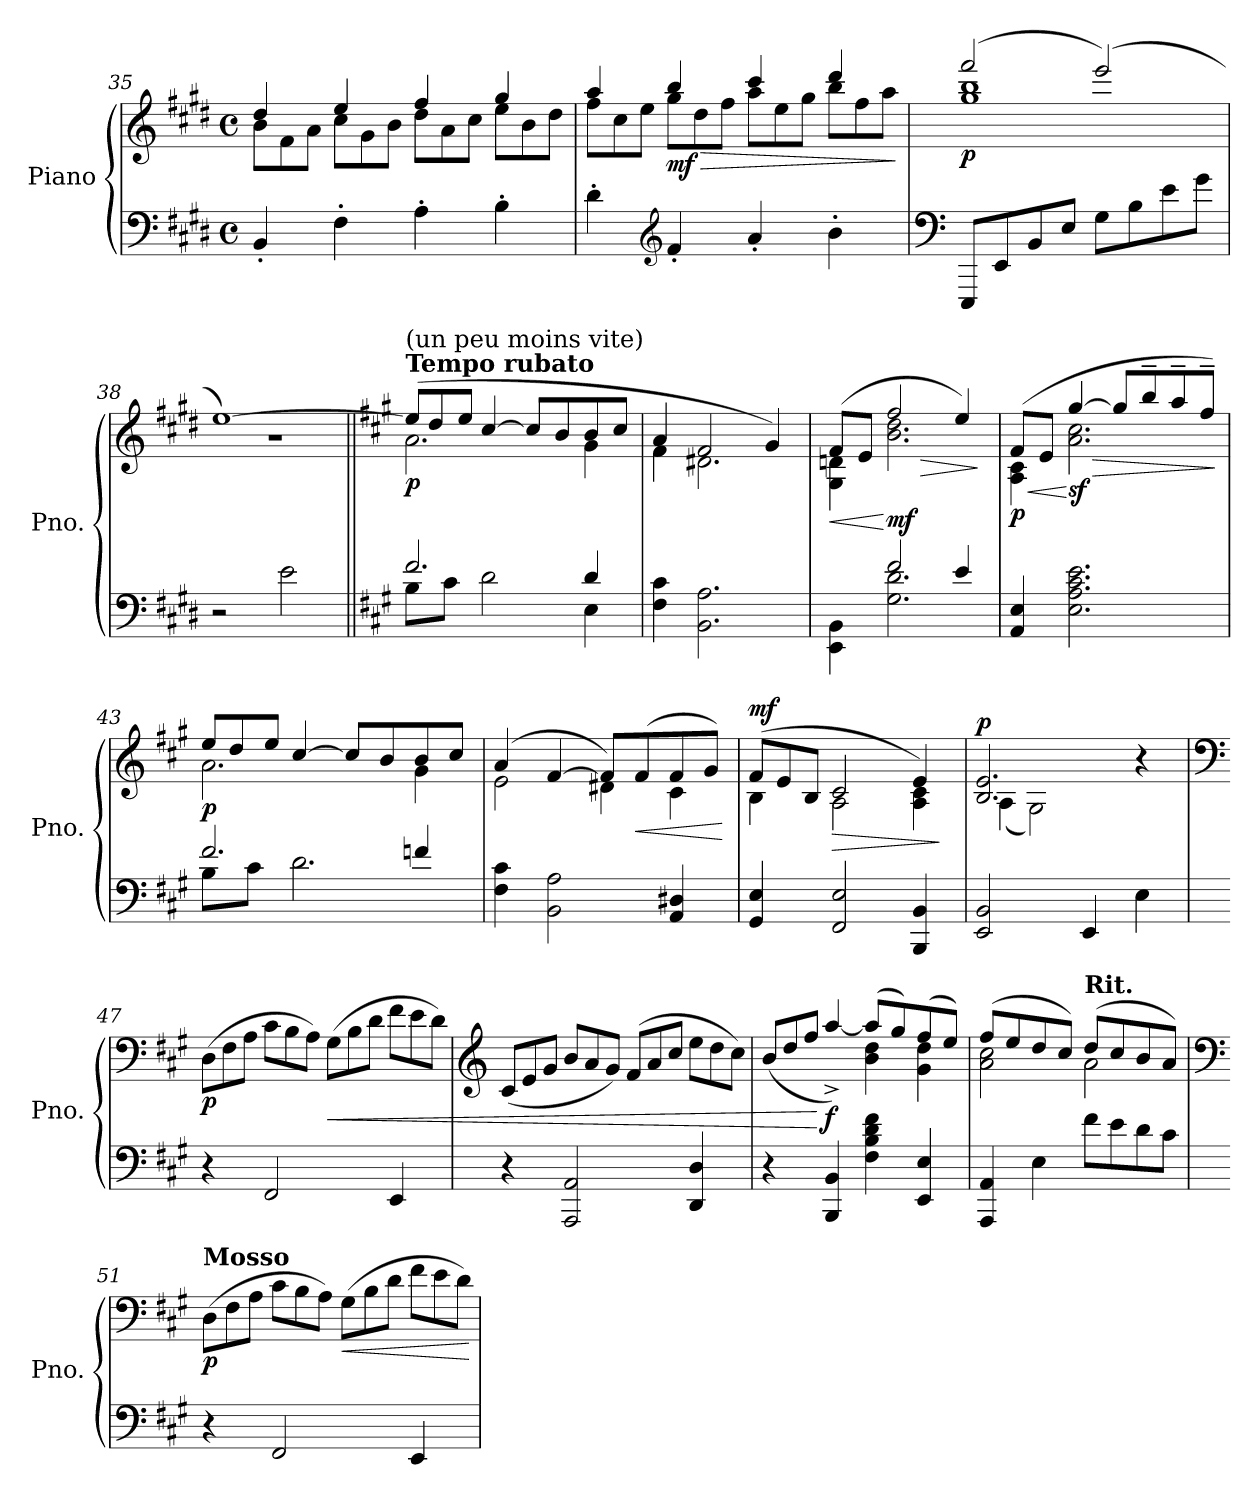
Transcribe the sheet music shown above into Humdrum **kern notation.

**kern	**kern	**dynam
*part1	*part1	*part1
*staff2	*staff1	*staff1/2
*I"Piano	*	*
*I'Pno.	*	*
*clefF4	*clefG2	*
*k[f#c#g#d#]	*k[f#c#g#d#]	*
*M4/4	*M4/4	*
*met(c)	*met(c)	*
=35	=35	=35
*	*^	*
*	*	*Xtuplet	*
4BB'/	4dd#/	12b\L	.
.	.	12f#\	.
.	.	12a\J	.
4F#'\	4ee/	12cc#\L	.
.	.	12g#\	.
.	.	12b\J	.
4A'\	4ff#/	12dd#\L	.
.	.	12a\	.
.	.	12cc#\J	.
4B'\	4gg#/	12ee\L	.
.	.	12b\	.
.	.	12dd#\J	.
=36	=36	=36	=36
4d#'\	4aa/	12ff#\L	.
.	.	12cc#\	.
.	.	12ee\J	.
*clefG2	*	*	*
!	!	!	!LO:HP:b
!	!	!	!LO:DY:n=1:b
4f#'/	4bb/	12gg#\L	> mf
.	.	12dd#\	.
.	.	12ff#\J	.
4a'/	4ccc#/	12aa\L	.
.	.	12ee\	.
.	.	12gg#\J	.
4b'\	4ddd#/	12bb\L	.
.	.	12ff#\	.
.	.	12aa\J	.
*	*v	*v	*
.	.	]
=37	=37	=37
*clefF4	*	*
*	*^	*
!	!	!	!LO:DY:b
8EEE/L	(2fff#/	1gg# 1bb	p
8EE/	.	.	.
8BB/	.	.	.
8E/J	.	.	.
8G#\L	(2eee/)	.	.
8B\	.	.	.
8e\	.	.	.
8g#\J	.	.	.
!!LO:PB:g=z	!!
=38	=38	=38	=38
2r	[1ee)	1r	.
2e\	.	.	.
=39||	=39||	=39||	=39||
*k[f#c#g#]	*k[f#c#g#]	*	*
*^	*	*	*
!	!	!LO:TX:a:B:t=Tempo rubato	!	!
!	!	!LO:TX:a:t=(un peu moins vite)	!	!
!	!	!	!	!LO:DY:b
2.f#/	8B\L	(12ee/L]	2.a\	p
.	.	12dd/	.	.
.	8c#\J	.	.	.
.	.	12ee/J	.	.
.	2d\	[4cc#/	.	.
.	.	8cc#/L]	.	.
.	.	8b/	.	.
4d/	4E\	8b/	4g#\	.
.	.	8cc#/J	.	.
*v	*v	*	*	*
=40	=40	=40	=40
4F#\ 4c#\	4a/	4f#\	.
2.BB\ 2.A\	2f#/	2.d#X\	.
.	4g#/)	.	.
=41	=41	=41	=41
*^	*	*	*
!	!	!	!	!LO:HP:b
4ryy	4EE\ 4BB\	(8f#/L	4G#\ 4dn\	<
.	.	8e/J	.	.
!	!	!	!	!LO:HP:n=1:b
!	!	!	!	!LO:DY:n=1:b
2f#/	2.G#\ 2.d\	2ff#/	2.b\ 2.dd\	[ > mf
4e/	.	4ee/)	.	.
*v	*v	*	*	*
*	*v	*v	*
.	.	]
=42	=42	=42
!	!	!LO:HP:b
*	*^	*
!	!	!	!LO:DY:n=1:b
4AA/ 4E/	(8f#/L	4A\ 4c#\	< p
.	8e/J	.	.
!	!	!	!LO:HP:n=1:b
!	!	!	!LO:DY:n=2:b
2.E\ 2.A\ 2.c#\ 2.e\	[4gg#/	2.a\ 2.cc#\	[ > sf
.	8gg#/L]	.	.
.	8bb~/	.	.
.	8aa~/	.	.
.	8ff#~/J)	.	.
*	*v	*v	*
.	.	]
!!LO:LB:g=z
=43	=43	=43
*^	*^	*
!	!	!	!	!LO:DY:b
2.f#/	8B\L	12ee/L	2.a\	p
.	.	12dd/	.	.
.	8c#\J	.	.	.
.	.	12ee/J	.	.
.	2.d\	[4cc#/	.	.
.	.	8cc#/L]	.	.
.	.	8b/	.	.
4fn/	.	8b/	4g#\	.
.	.	8cc#/J	.	.
*v	*v	*	*	*
=44	=44	=44	=44
4F#\ 4c#\	(4a/	2e\	.
2BB\ 2A\	[4f#/	.	.
.	8f#/L])	4d#X\	.
!	!	!	!LO:HP:b
.	(8f#/	.	<
4AA/ 4D#X/	8f#/	4c#\	.
.	8g#/J)	.	.
*	*v	*v	*
.	.	[
=45	=45	=45
*	*^	*
!	!	!	!LO:DY:a
4GG#/ 4E/	(12f#/L	4B\	mf
.	12e/	.	.
.	12B/J	.	.
!	!	!	!LO:HP:b
2FF#/ 2E/	2c#/	2A\	>
4BBB/ 4BB/	4e/)	4A\ 4c#\	.
*	*v	*v	*
.	.	]
=46	=46	=46
*	*^	*
!	!	!	!LO:DY:a
2EE/ 2BB/	2.B/ 2.e/	(4A\	p
.	.	2G#\)	.
4EE/	.	.	.
4E\	4r	4ryy	.
*	*v	*v	*
=47	=47	=47
*	*clefF4	*
*	*^	*
!	!LO:TX:a:B:t=Mosso	!	!
!	!	!	!LO:DY:b
*	*v	*v	*
4r	(12D\L	p
.	12F#\	.
.	12A\J	.
2FF#/	12c#\L	.
.	12B\	.
.	12A\J)	.
!	!	!LO:HP:b
.	(12G#\L	<
.	12B\	.
.	12d\J	.
4EE/	12f#\L	.
.	12e\	.
.	12d\J)	.
!!LO:LB:g=z
=48	=48	=48
*	*clefG2	*
4r	(12c#/L	.
.	12e/	.
.	12g#/J	.
2AAA/ 2AA/	12b/L	.
.	12a/	.
.	12g#/J)	.
.	(12f#/L	.
.	12a/	.
.	12cc#/J	.
4DD/ 4D/	12ee\L	.
.	12dd\	.
.	12cc#\J)	.
=49	=49	=49
*	*^	*
4r	(12b/L	2ryy	.
.	12dd/	.	.
.	12ff#/J	.	.
!	!	!	!LO:DY:n=1:b
4BBB/ 4BB/	[4aa^/)	.	[ f
4F#\ 4B\ 4d\ 4f#\	(8aa/L]	4b\ 4dd\	.
.	8gg#/)	.	.
4EE/ 4E/	(8ff#/	4g#\ 4dd\	.
.	8ee/J)	.	.
=50	=50	=50	=50
4AAA/ 4AA/	(8ff#/L	2a\ 2cc#\	.
.	8ee/	.	.
4E\	8dd/	.	.
.	8cc#/J)	.	.
!	!LO:TX:a:B:t=Rit.	!	!
8f#\L	(8dd/L	2a\	.
8e\	8cc#/	.	.
8d\	8b/	.	.
8c#\J	8a/J)	.	.
*	*v	*v	*
=51	=51	=51
*	*clefF4	*
!	!LO:TX:a:B:t=Mosso	!
!	!	!LO:DY:b
4r	(12D\L	p
.	12F#\	.
.	12A\J	.
2FF#/	12c#\L	.
.	12B\	.
.	12A\J)	.
!	!	!LO:HP:b
.	(12G#\L	<
.	12B\	.
.	12d\J	.
4EE/	12f#\L	.
.	12e\	.
.	12d\J)	.
.	.	[
=	=	=
*-	*-	*-
